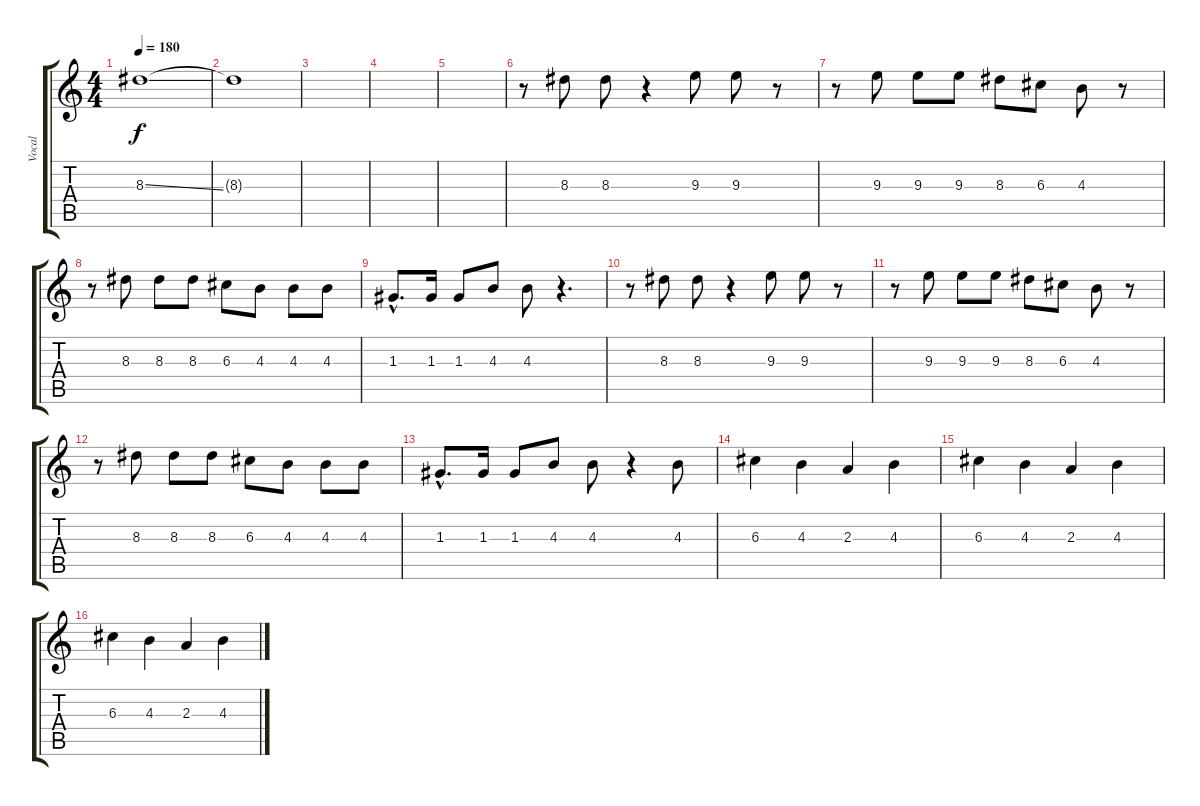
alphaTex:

\track ("Vocal" "Vocal") {instrument acousticguitarsteel}
\staff {score tabs}
\tuning (E4 B3 G3 D3 A2 E2) {hide}
\ts (4 4)
\tempo 180
\clef g2
\ks c
8.3{ss}.1{dy f} |
8.3{t}.1 |
|
|
|
r.8 8.3.8 8.3.8 r.4 9.3.8 9.3.8 r.8 |
r.8 9.3.8 9.3.8 9.3.8 8.3.8 6.3.8 4.3.8 r.8 |
r.8 8.3.8 8.3.8 8.3.8 6.3.8 4.3.8 4.3.8 4.3.8 |
1.3{hac}.8{d} 1.3.16 1.3.8 4.3.8 4.3.8 r.4{d} |
r.8 8.3.8 8.3.8 r.4 9.3.8 9.3.8 r.8 |
r.8 9.3.8 9.3.8 9.3.8 8.3.8 6.3.8 4.3.8 r.8 |
r.8 8.3.8 8.3.8 8.3.8 6.3.8 4.3.8 4.3.8 4.3.8 |
1.3{hac}.8{d} 1.3.16 1.3.8 4.3.8 4.3.8 r.4 4.3.8 |
6.3.4 4.3.4 2.3.4 4.3.4 |
6.3.4 4.3.4 2.3.4 4.3.4 |
6.3.4 4.3.4 2.3.4 4.3.4
